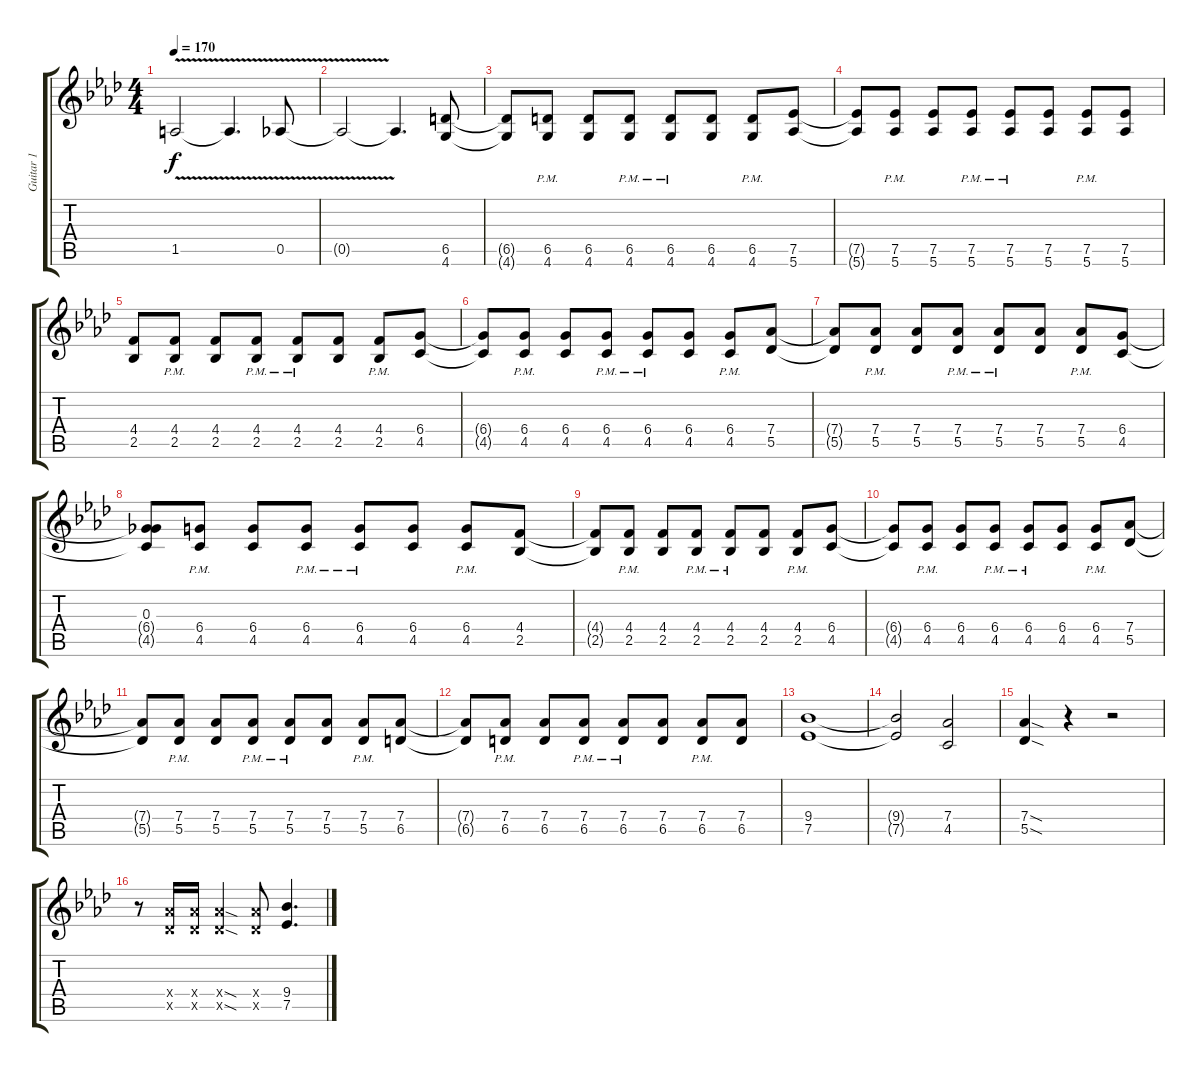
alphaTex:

\track ("Guitar 1" "Guitar 1") {instrument overdrivenguitar}
\staff {score tabs}
\tuning (Eb4 Bb3 Gb3 Db3 Ab2 Eb2) {hide}
\ts (4 4)
\tempo 170
\clef g2
\ks ab
1.5{v}.2{dy f} 1.5{t}.4{d} 0.5{v}.8 |
0.5{t}.2 0.5{t}.4{d} (6.5 4.6).8 |
(6.5{t} 4.6{t}).8 (6.5{pm} 4.6{pm}).8 (6.5 4.6).8 (6.5{pm} 4.6{pm}).8 (6.5{pm} 4.6{pm}).8 (6.5 4.6).8 (6.5{pm} 4.6{pm}).8 (7.5 5.6).8 |
(7.5{t} 5.6{t}).8 (7.5{pm} 5.6{pm}).8 (7.5 5.6).8 (7.5{pm} 5.6{pm}).8 (7.5{pm} 5.6{pm}).8 (7.5 5.6).8 (7.5{pm} 5.6{pm}).8 (7.5 5.6).8 |
(4.4 2.5).8 (4.4{pm} 2.5{pm}).8 (4.4 2.5).8 (4.4{pm} 2.5{pm}).8 (4.4{pm} 2.5{pm}).8 (4.4 2.5).8 (4.4{pm} 2.5{pm}).8 (6.4 4.5).8 |
(6.4{t} 4.5{t}).8 (6.4{pm} 4.5{pm}).8 (6.4 4.5).8 (6.4{pm} 4.5{pm}).8 (6.4{pm} 4.5{pm}).8 (6.4 4.5).8 (6.4{pm} 4.5{pm}).8 (7.4 5.5).8 |
(7.4{t} 5.5{t}).8 (7.4{pm} 5.5{pm}).8 (7.4 5.5).8 (7.4{pm} 5.5{pm}).8 (7.4{pm} 5.5{pm}).8 (7.4 5.5).8 (7.4{pm} 5.5{pm}).8 (6.4 4.5).8 |
(0.3 6.4{t} 4.5{t}).8 (6.4{pm} 4.5{pm}).8 (6.4 4.5).8 (6.4{pm} 4.5{pm}).8 (6.4{pm} 4.5{pm}).8 (6.4 4.5).8 (6.4{pm} 4.5{pm}).8 (4.4 2.5).8 |
(4.4{t} 2.5{t}).8 (4.4{pm} 2.5{pm}).8 (4.4 2.5).8 (4.4{pm} 2.5{pm}).8 (4.4{pm} 2.5{pm}).8 (4.4 2.5).8 (4.4{pm} 2.5{pm}).8 (6.4 4.5).8 |
(6.4{t} 4.5{t}).8 (6.4{pm} 4.5{pm}).8 (6.4 4.5).8 (6.4{pm} 4.5{pm}).8 (6.4{pm} 4.5{pm}).8 (6.4 4.5).8 (6.4{pm} 4.5{pm}).8 (7.4 5.5).8 |
(7.4{t} 5.5{t}).8 (7.4{pm} 5.5{pm}).8 (7.4 5.5).8 (7.4{pm} 5.5{pm}).8 (7.4{pm} 5.5{pm}).8 (7.4 5.5).8 (7.4{pm} 5.5{pm}).8 (7.4 6.5).8 |
(7.4{t} 6.5{t}).8 (7.4{pm} 6.5{pm}).8 (7.4 6.5).8 (7.4{pm} 6.5{pm}).8 (7.4{pm} 6.5{pm}).8 (7.4 6.5).8 (7.4{pm} 6.5{pm}).8 (7.4 6.5).8 |
(9.4 7.5).1 |
(9.4{t} 7.5{t}).2 (7.4 4.5).2 |
(7.4{sod} 5.5{sod}).4 r.4 r.2 |
r.8 (7.4{x} 5.5{x}).16 (7.4{x} 5.5{x}).16 (7.4{sod x} 5.5{sod x}).4 (7.4{x} 5.5{x}).8 (9.4 7.5).4{d}
